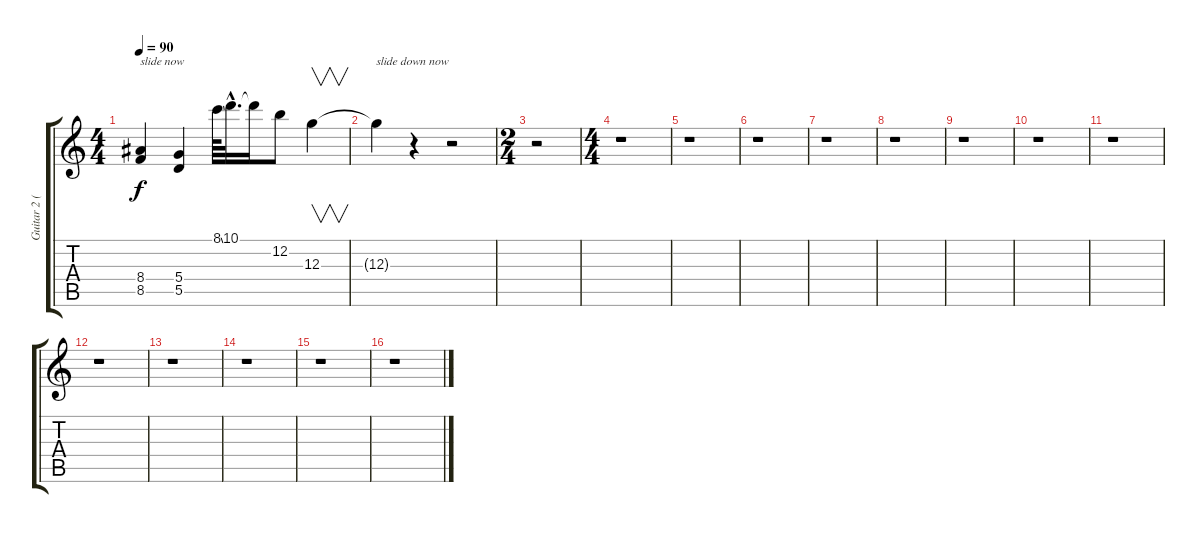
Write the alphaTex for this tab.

\track ("Guitar 2 (slide)" "Guitar 2 (") {instrument distortionguitar}
\staff {score tabs}
\tuning (E4 B3 G3 D3 A2 E2) {hide}
\ts (4 4)
\tempo 90
\clef g2
\ks c
(8.4{t} 8.5{t}).4{txt "slide now" dy f} (5.4 5.5).4 8.1{ss}.64 10.1{hac}.32{d} 10.1{t}.16 12.2.8 12.3.4{v} |
12.3{t}.4{txt "slide down now"} r.4 r.2 |
\ts (2 4)
r.2 |
\ts (4 4)
r.1 |
r.1 |
r.1 |
r.1 |
r.1 |
r.1 |
r.1 |
r.1 |
r.1 |
r.1 |
r.1 |
r.1 |
r.1
